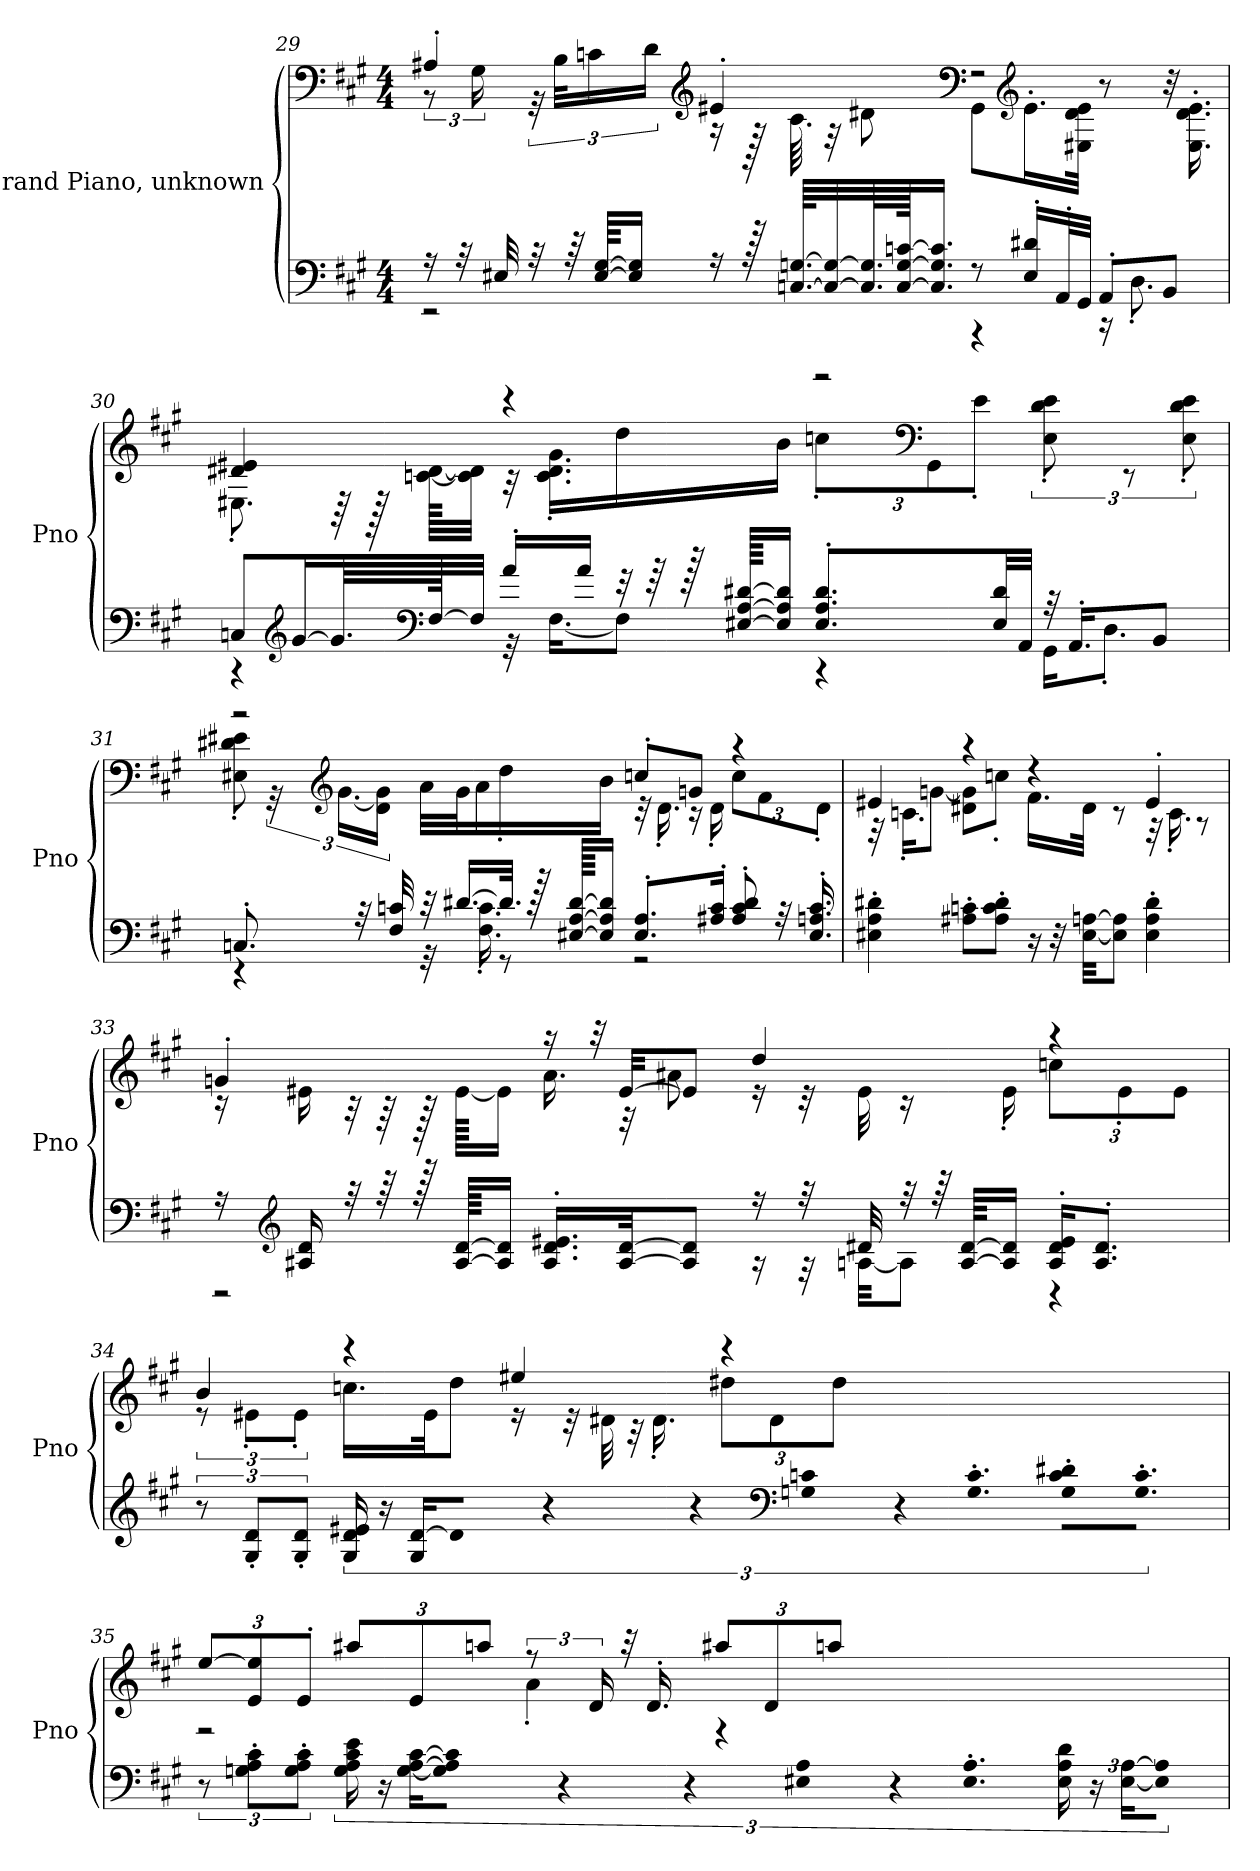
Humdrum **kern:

**kern	**kern
*part1	*part1
*staff2	*staff1
*I"Grand Piano, unknown	*
*I'Pno	*
!!LO:LB:g=z
*clefF4	*clefF4
*k[f#c#g#]	*k[f#c#g#]
*M4/4	*M4/4
=29	=29
*^	*^
16r	2r	4A#X'/	12r
32r	.	.	.
.	.	.	24G#\
32E#X/	.	.	.
32r	.	.	48r
.	.	.	48B\KLL
64r	.	.	.
.	.	.	24cn\
[64E#/ [64G#/KKLL	.	.	.
16E#/] 16G#/]JJ	.	.	.
.	.	.	24d\JJ
*	*	*clefG2	*
16r	.	4e#X'/	16r
128r	.	.	128r
[64.Cn/ [64.Gn/KLLL	.	.	64.c\
32C/_ 32G/_	.	.	32r
64.C/] 64.G/]L	.	.	8d#X\
[128C/ [128G/ [128cn/JJK	.	.	.
16.C/] 16.G/] 16.c/]JJ	.	.	.
*	*	*clefF4	*
8r	4r	2r	8GG#\L
*	*	*clefG2	*
16E#/' 16d#X/'LL	.	.	16.e#'\L
32AA'/L	.	.	.
32GG#/JJJ	.	.	32E#X\ 32d#\ 32e#\JJk
8AA'/L	16r	.	8r
.	8.D'\	.	.
8BB/J	.	.	32r
.	.	.	16.E#\' 16.d#\' 16.e#\'
!!LO:LB:g=z	!!
=30	=30	=30	=30
8Cn/L	4r	4d#X/ 4e#X/	8.E#X'\
*clefG2	*	*	*
[16g#/L	.	.	.
64.g#/LL]	.	.	64r
.	.	.	128r
*clefF4	*	*	*
[128F#/JK	.	.	[128cn\ [128d#\KKLLL
32F#/JJJ]	.	.	32c\] 32d#\]JJJ
16a'/LL	32r	4r	32r
.	[16.F#\KL	.	16.c\' 16.d#\' 16.g#\'LL
16a/JJ	.	.	.
32r	8F#\J]	.	16dd\
64r	.	.	.
128r	.	.	.
[128E#X/ [128A/ [128d#X/KKKLL	.	.	.
16E#/] 16A/] 16d#/]JJ	.	.	16b\JJ
*	*	*	*Xbrackettup
8.E#/' 8.A/' 8.d#/'L	4r	2r	12ccn'\L
*	*	*clefF4	*
.	.	.	12GG#\
.	.	.	12e#'\J
32E#/ 32d#/LL	.	.	.
32AA/JJJ	.	.	.
*	*	*	*brackettup
32r	16GG#\KL	.	12E#\' 12d#\' 12e#\'
16.AA'/KL	.	.	.
.	8.D'\J	.	.
.	.	.	12r
8BB/J	.	.	.
.	.	.	12E#\' 12d#\' 12e#\'
!!LO:LB:g=z	!!
=31	=31	=31	=31
8.Cn'/	4r	2r	8E#X\' 8d#X\' 8e#X\'
.	.	.	48r
*	*	*clefG2	*
.	.	.	[24.g#\LL
32r	.	.	.
.	.	.	24d#\ 24g#\]JJ
32F#/ 32cn/	.	.	.
32r	32r	.	32a\LLL
[16.d#X/LL	16.F#\' 16.c\'	.	32g#\J
.	.	.	16a\
32.d#/JJk]	8r	.	16dd'\
128r	.	.	.
[128E#X/ [128A/ [128d#/KKKLL	.	.	.
16E#/] 16A/] 16d#/]JJ	.	.	16b\JJ
8.E#/' 8.A/'L	2r	8ccn'/L	32r
.	.	.	16.d#'\
.	.	8gn/J	16r
16A#X/' 16c/'Jk	.	.	16d#'\
*	*	*	*Xbrackettup
8A#/' 8c/' 8d#/'	.	4r	12cc\L
.	.	.	12f#\
32r	.	.	.
16.E#/' 16.An/' 16.c/'	.	.	.
.	.	.	12d#'\J
*v	*v	*	*
!!LO:PB:g=z	!!
=32	=32	=32
4E#X\' 4A\' 4d#X\'	4e#X/	32r
.	.	16.cn'\KL
.	.	[8gn\J
8A#X\' 8cn\'L	4r	8d#X\ 8g\]L
8A#\' 8c\' 8d#\'J	.	8ccn'\J
16r	4r	16.f#\LL
32r	.	.
[32E#\ [32An\KKL	.	32d#\JJk
8E#\] 8A\]J	.	8r
4E#\' 4A\' 4d#\'	4e#'/	32r
.	.	16.c'\
.	.	8r
!!LO:LB:g=z	!!
=33	=33	=33
*^	*	*
16r	2r	4gn'/	16r
*clefG2	*	*	*
16A#X/ 16d/	.	.	16e#X\
32r	.	.	32r
64r	.	.	64r
128r	.	.	128r
[128A#/ [128d/KKKLL	.	.	[128e#\KKKLL
16A#/] 16d/]JJ	.	.	16e#\JJ]
16.A#/' 16.d/' 16.e#X/'LL	.	16r	16.a\
.	.	32r	.
[32A#/ [32d/JK	.	[32e#/KKL	32r
8A#/] 8d/]J	.	8e#/J]	8a#X\
16r	16r	4dd/	16r
32r	32r	.	32r
32d#X/	[32An\KKL	.	32e#\
32r	8A\J]	.	16r
64r	.	.	.
[64A/ [64d#/KKLL	.	.	.
16A/] 16d#/]JJ	.	.	16e#'\
16A/' 16d#/' 16e#/'KL	4r	4r	12ccn\L
8.A/' 8.d#/'J	.	.	.
.	.	.	12e#'\
.	.	.	12e#\J
*v	*v	*	*
!!LO:LB:g=z	!!
=34	=34	=34
*	*	*brackettup
12r	4b/	12r
12G#/' 12d/'L	.	12e#X'\L
12G#/' 12d/'J	.	12e#'\J
24G#/ 24d/ 24e#X/	4r	16.ccn\LL
24r	.	.
24G#/ [24d/KL	.	.
.	.	32e#\JK
8d/J]	.	8dd\J
16r	4ee#X/	16r
32r	.	32r
*clefF4	*	*
32Gn\ 32cn\	.	32d#X\
32r	.	32r
16.G\' 16.c\'	.	16.d#'\
*	*	*Xbrackettup
16G\' 16c\' 16d#X\'KL	4r	12dd#X\L
8.G\' 8.c\'J	.	.
.	.	12d#\
.	.	12dd#\J
!!LO:LB:g=z	!!
=35	=35	=35
12r	[12ee/L	2r
12Gn\' 12A\' 12c#\'L	12e/ 12ee/]	.
12G\' 12A\' 12c#\'J	12e'/J	.
24G\ 24A\ 24c#\ 24e\	12aa#X/L	.
24r	.	.
[24G\ [24A\ [24c#\KL	12e/	.
8G\] 8A\] 8c#\]J	.	.
.	12aan/J	.
*	*brackettup	*
16r	12r	4a'\
32r	.	.
.	24d/	.
32E#X\ 32A\	.	.
32r	32r	.
16.E#\' 16.A\'	16.d'/	.
*	*Xbrackettup	*
24E#\ 24A\ 24d\	12aa#X/L	4r
24r	.	.
[24E#\ [24A\KL	12d/	.
8E#\] 8A\]J	.	.
.	12aan/J	.
*	*v	*v
=	=
*-	*-
